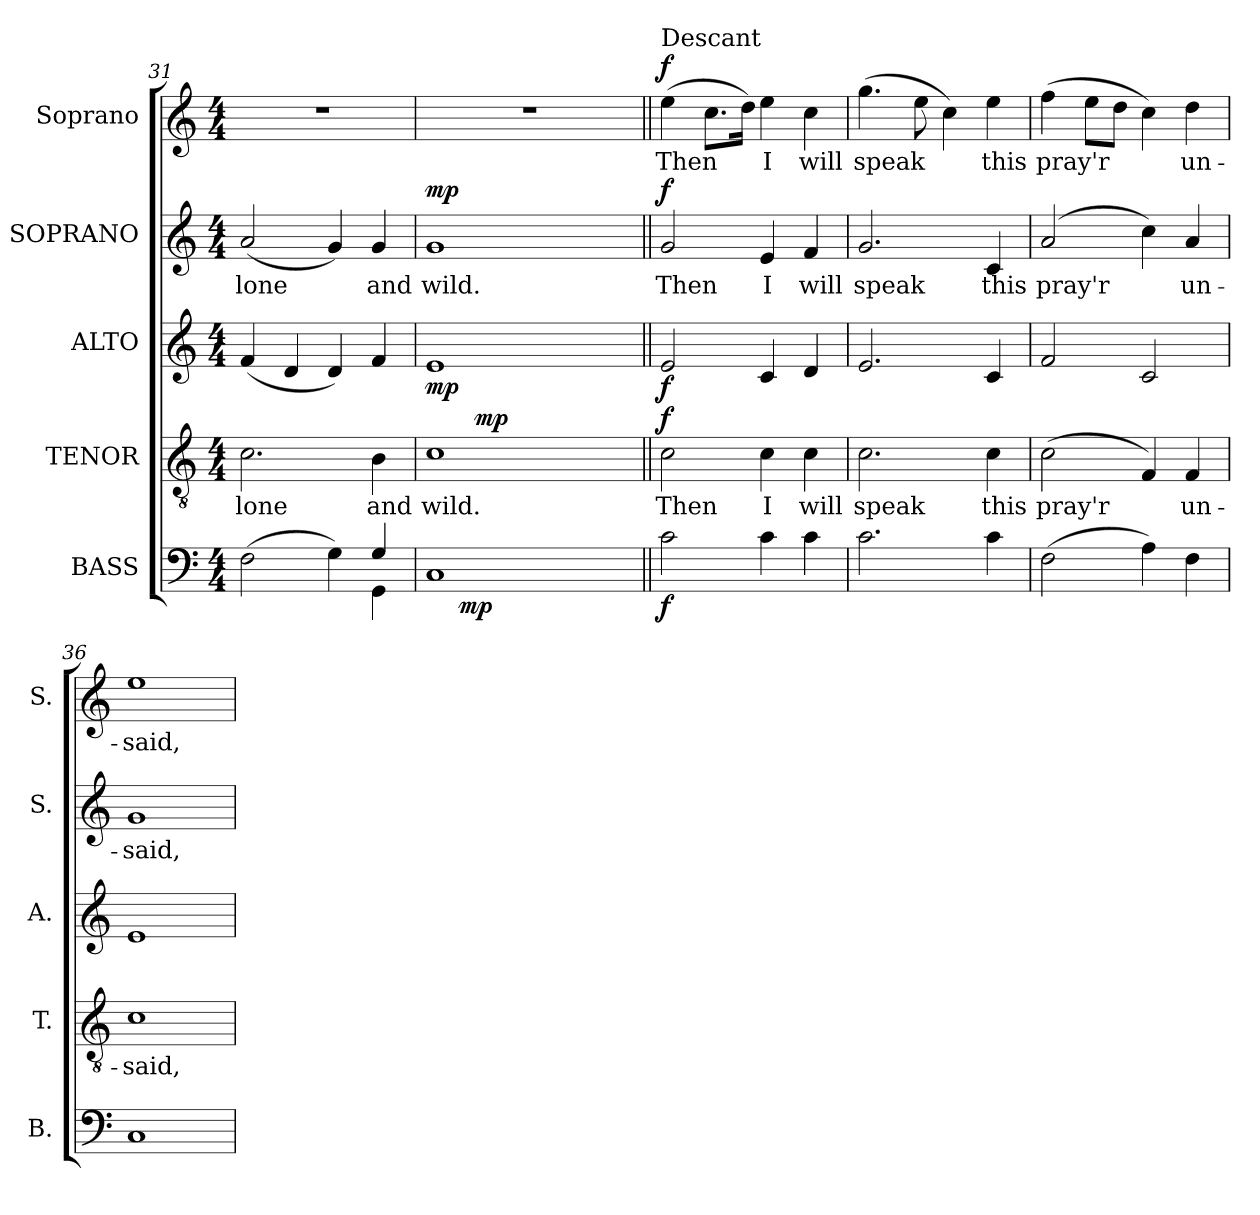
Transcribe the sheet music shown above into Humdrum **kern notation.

**kern	**dynam	**kern	**text	**dynam	**kern	**dynam	**kern	**text	**dynam	**kern	**text	**dynam
*part5	*part5	*part4	*part4	*part4	*part3	*part3	*part2	*part2	*part2	*part1	*part1	*part1
*staff5	*staff5	*staff4	*staff4	*staff4	*staff3	*staff3	*staff2	*staff2	*staff2	*staff1	*staff1	*staff1
*I"BASS	*	*I"TENOR	*	*	*I"ALTO	*	*I"SOPRANO	*	*	*I"Soprano	*	*
*I'B.	*	*I'T.	*	*	*I'A.	*	*I'S.	*	*	*I'S.	*	*
*clefF4	*	*clefGv2	*	*	*clefG2	*	*clefG2	*	*	*clefG2	*	*
*	*	*ITrd7c12	*	*	*	*	*	*	*	*	*	*
*k[]	*	*k[]	*	*	*k[]	*	*k[]	*	*	*k[]	*	*
*C:	*	*C:	*	*	*C:	*	*C:	*	*	*C:	*	*
*M4/4	*	*M4/4	*	*	*M4/4	*	*M4/4	*	*	*M4/4	*	*
=31	=31	=31	=31	=31	=31	=31	=31	=31	=31	=31	=31	=31
*^	*	*	*	*	*	*	*	*	*	*	*	*
!	!	!	!	!LO:LY:b:color=#000000	!	!	!	!	!	!	!	!	!
!	!	!	!	!	!	!	!	!	!LO:LY:b:color=#000000	!	!	!	!
(2Fi\	2.ryy	.	2.Ci\	lone	.	(4fi/	.	(2ai/	lone	.	1r	.	.
.	.	.	.	.	.	4di/	.	.	.	.	.	.	.
4Gi\)	.	.	.	.	.	4di/)	.	4gi/)	.	.	.	.	.
!	!	!	!	!LO:LY:b:color=#000000	!	!	!	!	!	!	!	!	!
!	!	!	!	!	!	!	!	!	!LO:LY:b:color=#000000	!	!	!	!
4Gi/	4GGi\	.	4BBi\	and	.	4fi/	.	4gi/	and	.	.	.	.
=32	=32	=32	=32	=32	=32	=32	=32	=32	=32	=32	=32	=32	=32
!	!	!	!	!LO:LY:b:color=#000000	!	!	!	!	!	!	!	!	!
!	!	!	!	!	!	!	!	!	!LO:LY:b:color=#000000	!	!	!	!
*	*	*	*^	*	*	*	*	*	*	*	*	*	*
1Ci	8ryy	.	1Ci	8ryy	wild.	.	1ei	mp	1gi	wild.	mp	1r	.	.
.	256..ryy	.	.	32..ryy	.	.	.	.	.	.	.	.	.	.
.	2ryy	mp	.	.	.	.	.	.	.	.	.	.	.	.
.	.	.	.	2ryy	.	mp	.	.	.	.	.	.	.	.
.	4ryy	.	.	.	.	.	.	.	.	.	.	.	.	.
.	.	.	.	4ryy	.	.	.	.	.	.	.	.	.	.
.	16ryy	.	.	.	.	.	.	.	.	.	.	.	.	.
.	.	.	.	16ryy	.	.	.	.	.	.	.	.	.	.
.	32ryy	.	.	.	.	.	.	.	.	.	.	.	.	.
.	64ryy	.	.	.	.	.	.	.	.	.	.	.	.	.
.	128ryy	.	.	.	.	.	.	.	.	.	.	.	.	.
.	.	.	.	128ryy	.	.	.	.	.	.	.	.	.	.
.	1024ryy	.	.	.	.	.	.	.	.	.	.	.	.	.
*v	*v	*	*	*	*	*	*	*	*	*	*	*	*	*
*	*	*v	*v	*	*	*	*	*	*	*	*	*	*
!!LO:PB:g=z
=33||	=33||	=33||	=33||	=33||	=33||	=33||	=33||	=33||	=33||	=33||	=33||	=33||
*^	*	*^	*	*	*	*	*	*	*	*	*	*
!	!	!	!	!	!LO:LY:b:color=#000000	!	!	!	!	!	!	!	!	!
*v	*v	*	*	*	*	*	*	*	*	*	*	*	*	*
*	*	*v	*v	*	*	*	*	*	*	*	*	*	*
*^	*	*^	*	*	*	*	*	*	*	*	*	*
!	!	!	!	!	!	!	!	!	!	!LO:LY:b:color=#000000	!	!	!	!
*v	*v	*	*	*	*	*	*	*	*	*	*	*	*	*
*	*	*v	*v	*	*	*	*	*	*	*	*	*	*
*^	*	*^	*	*	*	*	*	*	*	*	*	*
!	!	!	!	!	!	!	!	!	!	!	!	!LO:TX:a:t=Descant	!	!
!	!	!	!	!	!	!	!	!	!	!	!	!	!LO:LY:b:color=#000000	!
*v	*v	*	*	*	*	*	*	*	*	*	*	*	*	*
*	*	*v	*v	*	*	*	*	*	*	*	*	*	*
2ci\	f	2Ci\	Then	f	2ei/	f	2gi/	Then	f	(4eei\	Then	f
.	.	.	.	.	.	.	.	.	.	8.cci\L	.	.
.	.	.	.	.	.	.	.	.	.	16ddi\Jk)	.	.
!	!	!	!LO:LY:b:color=#000000	!	!	!	!	!	!	!	!	!
!	!	!	!	!	!	!	!	!LO:LY:b:color=#000000	!	!	!	!
!	!	!	!	!	!	!	!	!	!	!	!LO:LY:b:color=#000000	!
4ci\	.	4Ci\	I	.	4ci/	.	4ei/	I	.	4eei\	I	.
!	!	!	!LO:LY:b:color=#000000	!	!	!	!	!	!	!	!	!
!	!	!	!	!	!	!	!	!LO:LY:b:color=#000000	!	!	!	!
!	!	!	!	!	!	!	!	!	!	!	!LO:LY:b:color=#000000	!
4ci\	.	4Ci\	will	.	4di/	.	4fi/	will	.	4cci\	will	.
=34	=34	=34	=34	=34	=34	=34	=34	=34	=34	=34	=34	=34
!	!	!	!LO:LY:b:color=#000000	!	!	!	!	!	!	!	!	!
!	!	!	!	!	!	!	!	!LO:LY:b:color=#000000	!	!	!	!
!	!	!	!	!	!	!	!	!	!	!	!LO:LY:b:color=#000000	!
2.ci\	.	2.Ci\	speak	.	2.ei/	.	2.gi/	speak	.	(4.ggi\	speak	.
.	.	.	.	.	.	.	.	.	.	8eei\	.	.
.	.	.	.	.	.	.	.	.	.	4cci\)	.	.
!	!	!	!LO:LY:b:color=#000000	!	!	!	!	!	!	!	!	!
!	!	!	!	!	!	!	!	!LO:LY:b:color=#000000	!	!	!	!
!	!	!	!	!	!	!	!	!	!	!	!LO:LY:b:color=#000000	!
4ci\	.	4Ci\	this	.	4ci/	.	4ci/	this	.	4eei\	this	.
=35	=35	=35	=35	=35	=35	=35	=35	=35	=35	=35	=35	=35
!	!	!	!LO:LY:b:color=#000000	!	!	!	!	!	!	!	!	!
!	!	!	!	!	!	!	!	!LO:LY:b:color=#000000	!	!	!	!
!	!	!	!	!	!	!	!	!	!	!	!LO:LY:b:color=#000000	!
(2Fi\	.	(2Ci\	pray'r	.	2fi/	.	(2ai/	pray'r	.	(4ffi\	pray'r	.
.	.	.	.	.	.	.	.	.	.	8eei\L	.	.
.	.	.	.	.	.	.	.	.	.	8ddi\J	.	.
4Ai\)	.	4FFi/)	.	.	2ci/	.	4cci\)	.	.	4cci\)	.	.
!	!	!	!LO:LY:b:color=#000000	!	!	!	!	!	!	!	!	!
!	!	!	!	!	!	!	!	!LO:LY:b:color=#000000	!	!	!	!
!	!	!	!	!	!	!	!	!	!	!	!LO:LY:b:color=#000000	!
4Fi\	.	4FFi/	un-	.	.	.	4ai/	un-	.	4ddi\	un-	.
=36	=36	=36	=36	=36	=36	=36	=36	=36	=36	=36	=36	=36
*^	*	*	*	*	*	*	*	*	*	*	*	*
!	!	!	!	!LO:LY:b:color=#000000	!	!	!	!	!	!	!	!	!
!	!	!	!	!	!	!	!	!	!LO:LY:b:color=#000000	!	!	!	!
!	!	!	!	!	!	!	!	!	!	!	!	!LO:LY:b:color=#000000	!
1Ci	1ryy	.	1Ci	-said,	.	1ei	.	1gi	-said,	.	1eei	-said,	.
*v	*v	*	*	*	*	*	*	*	*	*	*	*	*
=	=	=	=	=	=	=	=	=	=	=	=	=
*-	*-	*-	*-	*-	*-	*-	*-	*-	*-	*-	*-	*-
